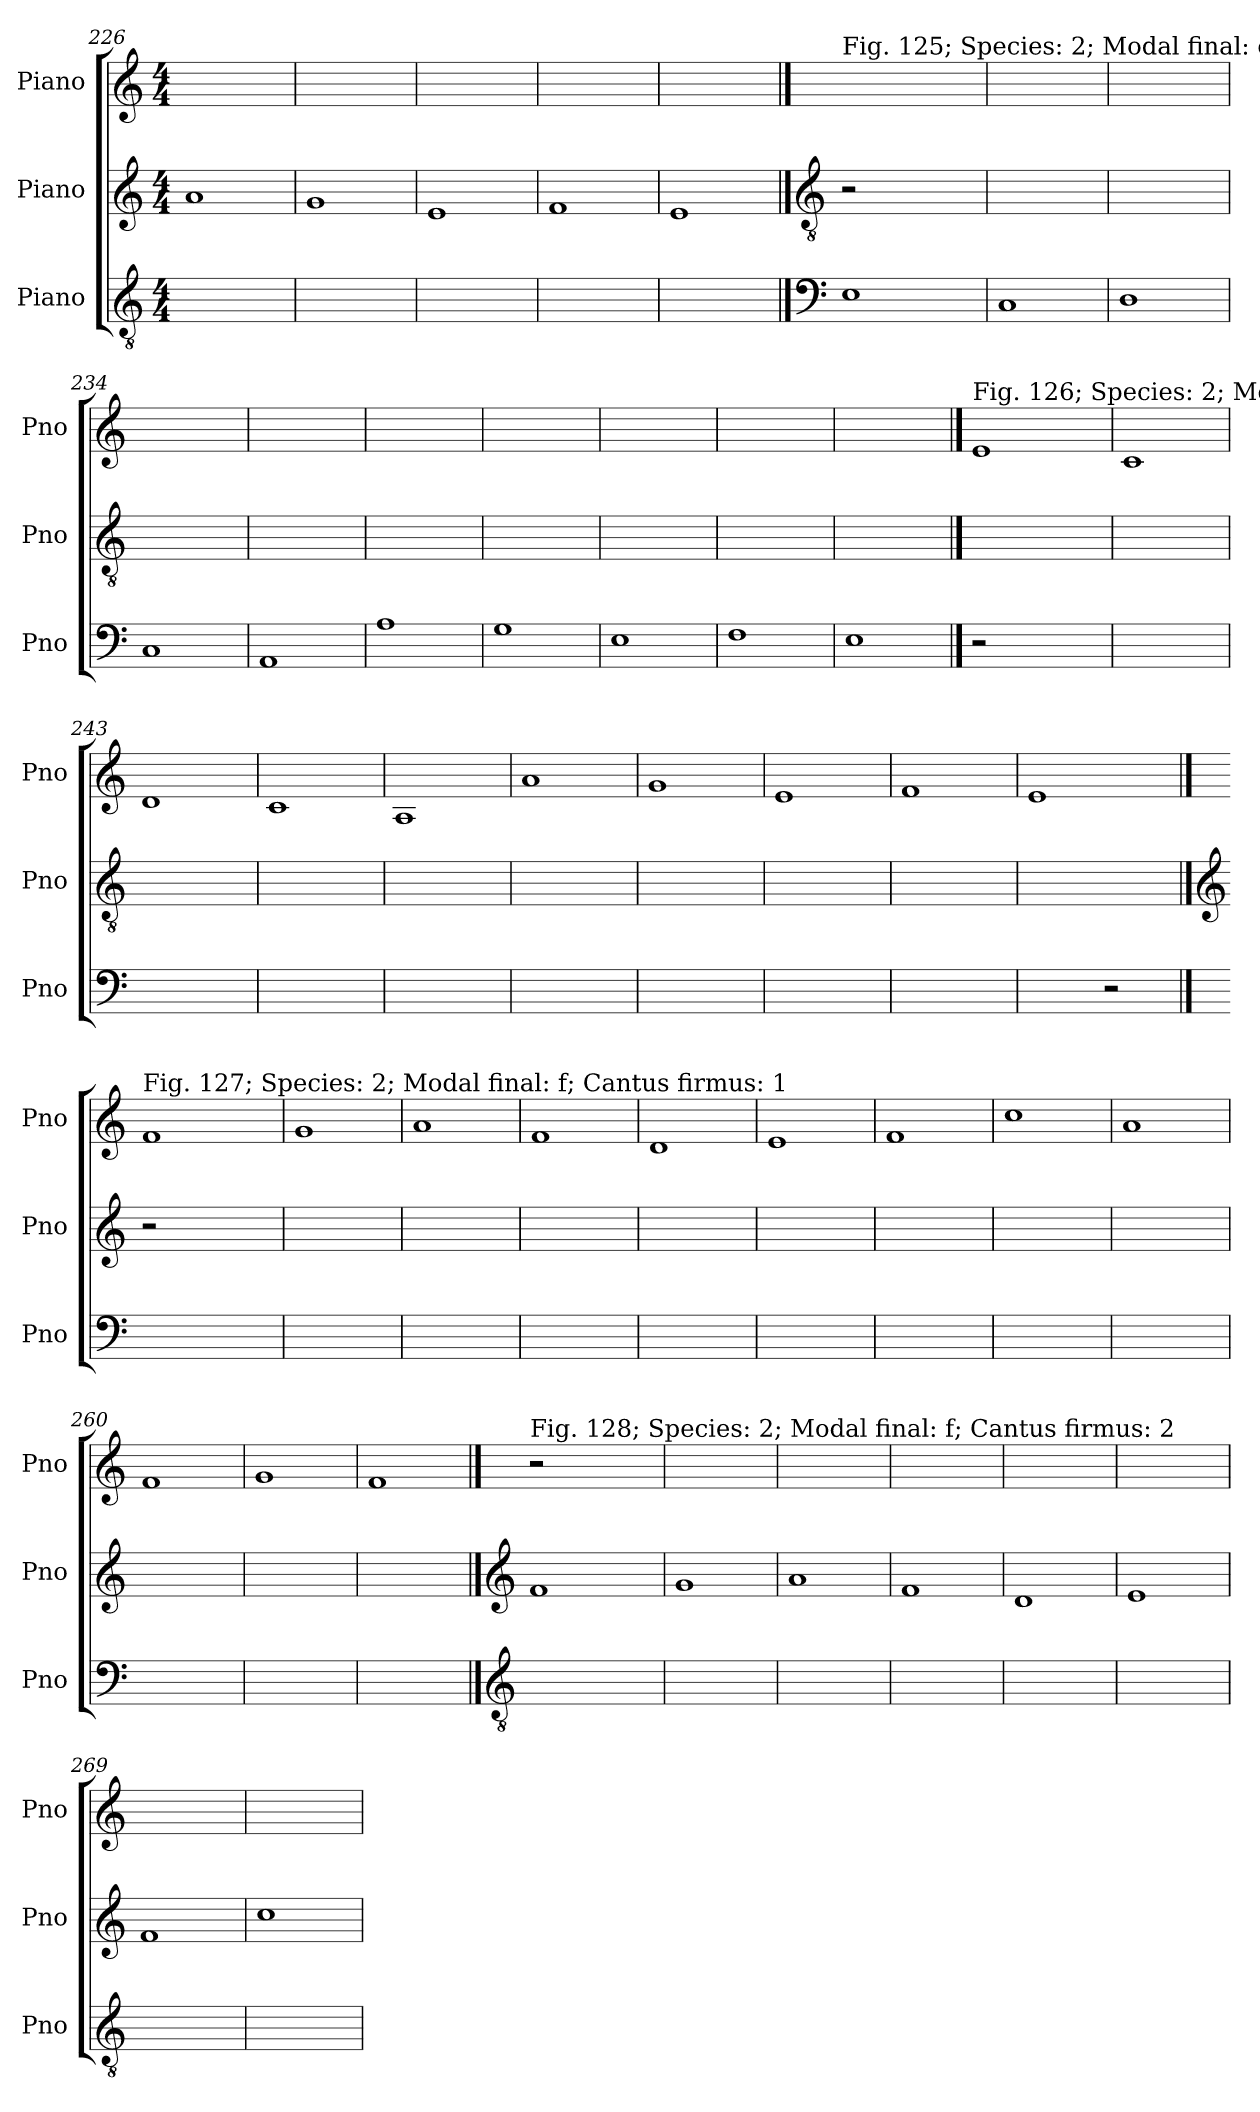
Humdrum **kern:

**kern	**kern	**kern
*part3	*part2	*part1
*staff3	*staff2	*staff1
*I"Piano	*I"Piano	*I"Piano
*I'Pno	*I'Pno	*I'Pno
*clefGv2	*clefG2	*clefG2
*k[]	*k[]	*k[]
*M4/4	*M4/4	*M4/4
=226	=226	=226
1ryy	1a	1ryy
=227	=227	=227
1ryy	1g	1ryy
=228	=228	=228
1ryy	1e	1ryy
=229	=229	=229
1ryy	1f	1ryy
=230	=230	=230
1ryy	1e	1ryy
!!LO:LB:g=z
==231	==231	==231
*clefF4	*clefGv2	*
!	!	!LO:TX:a:t=Fig. 125; Species&colon; 2; Modal final&colon; e; Cantus firmus&colon; 3
1E	2r	1ryy
.	2ryy	.
=232	=232	=232
1C	1ryy	1ryy
=233	=233	=233
1D	1ryy	1ryy
=234	=234	=234
1C	1ryy	1ryy
=235	=235	=235
1AA	1ryy	1ryy
=236	=236	=236
1A	1ryy	1ryy
=237	=237	=237
1G	1ryy	1ryy
=238	=238	=238
1E	1ryy	1ryy
=239	=239	=239
1F	1ryy	1ryy
=240	=240	=240
1E	1ryy	1ryy
!!LO:LB:g=z
==241	==241	==241
!	!	!LO:TX:a:t=Fig. 126; Species&colon; 2; Modal final&colon; e; Cantus firmus&colon; 1
2r	1ryy	1e
2ryy	.	.
=242	=242	=242
1ryy	1ryy	1c
=243	=243	=243
1ryy	1ryy	1d
=244	=244	=244
1ryy	1ryy	1c
=245	=245	=245
1ryy	1ryy	1A
=246	=246	=246
1ryy	1ryy	1a
=247	=247	=247
1ryy	1ryy	1g
=248	=248	=248
1ryy	1ryy	1e
=249	=249	=249
1ryy	1ryy	1f
=250	=250	=250
2ryy	1ryy	1e
2r	.	.
!!LO:PB:g=z
==251	==251	==251
*	*clefG2	*
!	!	!LO:TX:a:t=Fig. 127; Species&colon; 2; Modal final&colon; f; Cantus firmus&colon; 1
1ryy	2r	1f
.	2ryy	.
=252	=252	=252
1ryy	1ryy	1g
=253	=253	=253
1ryy	1ryy	1a
=254	=254	=254
1ryy	1ryy	1f
=255	=255	=255
1ryy	1ryy	1d
=256	=256	=256
1ryy	1ryy	1e
=257	=257	=257
1ryy	1ryy	1f
=258	=258	=258
1ryy	1ryy	1cc
=259	=259	=259
1ryy	1ryy	1a
=260	=260	=260
1ryy	1ryy	1f
=261	=261	=261
1ryy	1ryy	1g
=262	=262	=262
1ryy	1ryy	1f
!!LO:LB:g=z
==263	==263	==263
*clefGv2	*clefG2	*
!	!	!LO:TX:a:t=Fig. 128; Species&colon; 2; Modal final&colon; f; Cantus firmus&colon; 2
1ryy	1f	2r
.	.	2ryy
=264	=264	=264
1ryy	1g	1ryy
=265	=265	=265
1ryy	1a	1ryy
=266	=266	=266
1ryy	1f	1ryy
=267	=267	=267
1ryy	1d	1ryy
=268	=268	=268
1ryy	1e	1ryy
=269	=269	=269
1ryy	1f	1ryy
=270	=270	=270
1ryy	1cc	1ryy
=	=	=
*-	*-	*-
